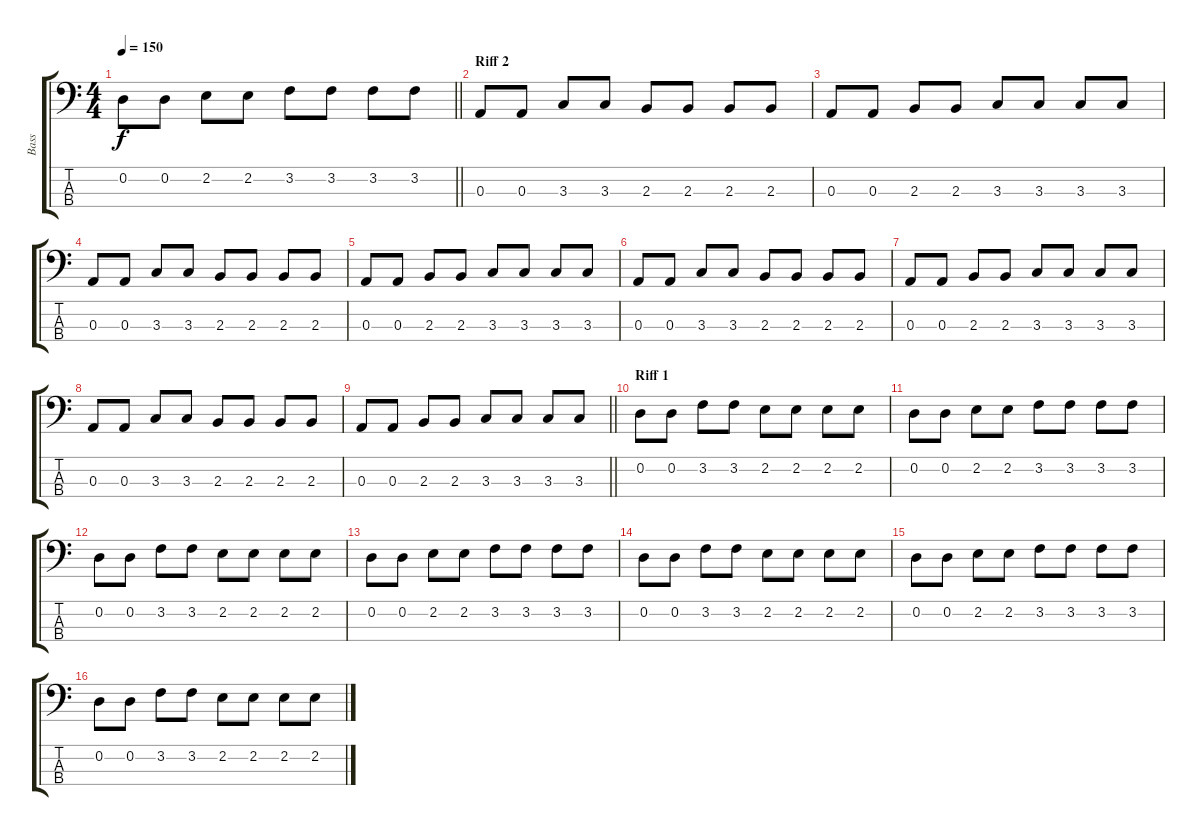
\track ("Bass" "Bass") {instrument electricbassfinger}
\staff {score tabs}
\tuning (G2 D2 A1 E1) {hide}
\ts (4 4)
\tempo 150
\clef f4
\barLineRight lightlight
\ks c
0.2.8{dy f} 0.2.8 2.2.8 2.2.8 3.2.8 3.2.8 3.2.8 3.2.8 |
\section ("" "Riff 2")
0.3.8 0.3.8 3.3.8 3.3.8 2.3.8 2.3.8 2.3.8 2.3.8 |
0.3.8 0.3.8 2.3.8 2.3.8 3.3.8 3.3.8 3.3.8 3.3.8 |
0.3.8 0.3.8 3.3.8 3.3.8 2.3.8 2.3.8 2.3.8 2.3.8 |
0.3.8 0.3.8 2.3.8 2.3.8 3.3.8 3.3.8 3.3.8 3.3.8 |
0.3.8 0.3.8 3.3.8 3.3.8 2.3.8 2.3.8 2.3.8 2.3.8 |
0.3.8 0.3.8 2.3.8 2.3.8 3.3.8 3.3.8 3.3.8 3.3.8 |
0.3.8 0.3.8 3.3.8 3.3.8 2.3.8 2.3.8 2.3.8 2.3.8 |
\barLineRight lightlight
0.3.8 0.3.8 2.3.8 2.3.8 3.3.8 3.3.8 3.3.8 3.3.8 |
\section ("" "Riff 1")
0.2.8 0.2.8 3.2.8 3.2.8 2.2.8 2.2.8 2.2.8 2.2.8 |
0.2.8 0.2.8 2.2.8 2.2.8 3.2.8 3.2.8 3.2.8 3.2.8 |
0.2.8 0.2.8 3.2.8 3.2.8 2.2.8 2.2.8 2.2.8 2.2.8 |
0.2.8 0.2.8 2.2.8 2.2.8 3.2.8 3.2.8 3.2.8 3.2.8 |
0.2.8 0.2.8 3.2.8 3.2.8 2.2.8 2.2.8 2.2.8 2.2.8 |
0.2.8 0.2.8 2.2.8 2.2.8 3.2.8 3.2.8 3.2.8 3.2.8 |
0.2.8 0.2.8 3.2.8 3.2.8 2.2.8 2.2.8 2.2.8 2.2.8
